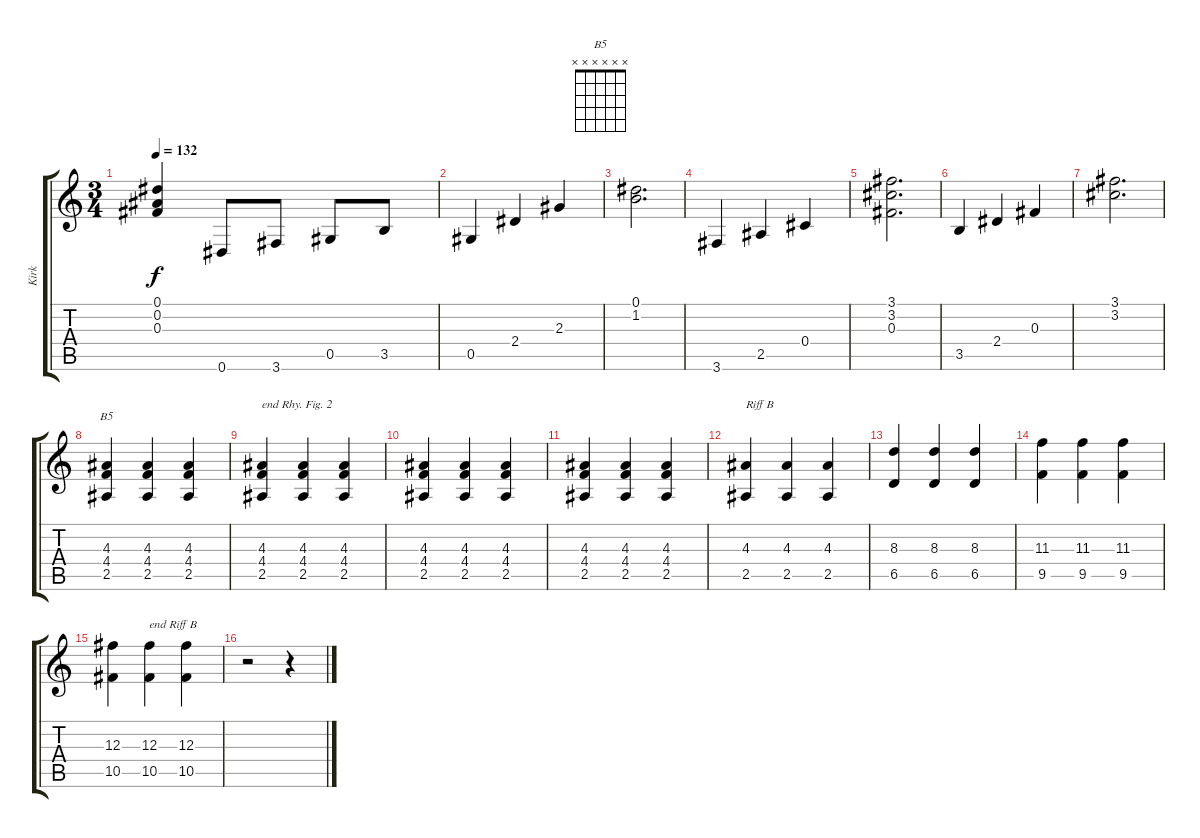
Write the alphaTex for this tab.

\track ("Kirk" "Kirk") {instrument electricguitarjazz}
\staff {score tabs}
\tuning (Eb4 Bb3 Gb3 Db3 Ab2 Eb2) {hide}
\chord ("B5" x x x x x x)
\ts (3 4)
\tempo 132
\clef g2
\ks c
(0.1 0.2 0.3).4{dy f} 0.6.8 3.6.8 0.5.8 3.5.8 |
0.5.4 2.4.4 2.3.4 |
(0.1 1.2).2{d} |
3.6.4 2.5.4 0.4.4 |
(3.1 3.2 0.3).2{d} |
3.5.4 2.4.4 0.3.4 |
(3.1 3.2).2{d} |
(4.3 4.4 2.5).4{ch "B5"} (4.3 4.4 2.5).4 (4.3 4.4 2.5).4 |
(4.3 4.4 2.5).4{txt "end Rhy. Fig. 2"} (4.3 4.4 2.5).4 (4.3 4.4 2.5).4 |
(4.3 4.4 2.5).4 (4.3 4.4 2.5).4 (4.3 4.4 2.5).4 |
(4.3 4.4 2.5).4 (4.3 4.4 2.5).4 (4.3 4.4 2.5).4 |
(4.3 2.5).4{txt "Riff B"} (4.3 2.5).4 (4.3 2.5).4 |
(8.3 6.5).4 (8.3 6.5).4 (8.3 6.5).4 |
(11.3 9.5).4 (11.3 9.5).4 (11.3 9.5).4 |
(12.3 10.5).4 (12.3 10.5).4{txt "end Riff B"} (12.3 10.5).4 |
r.2 r.4
